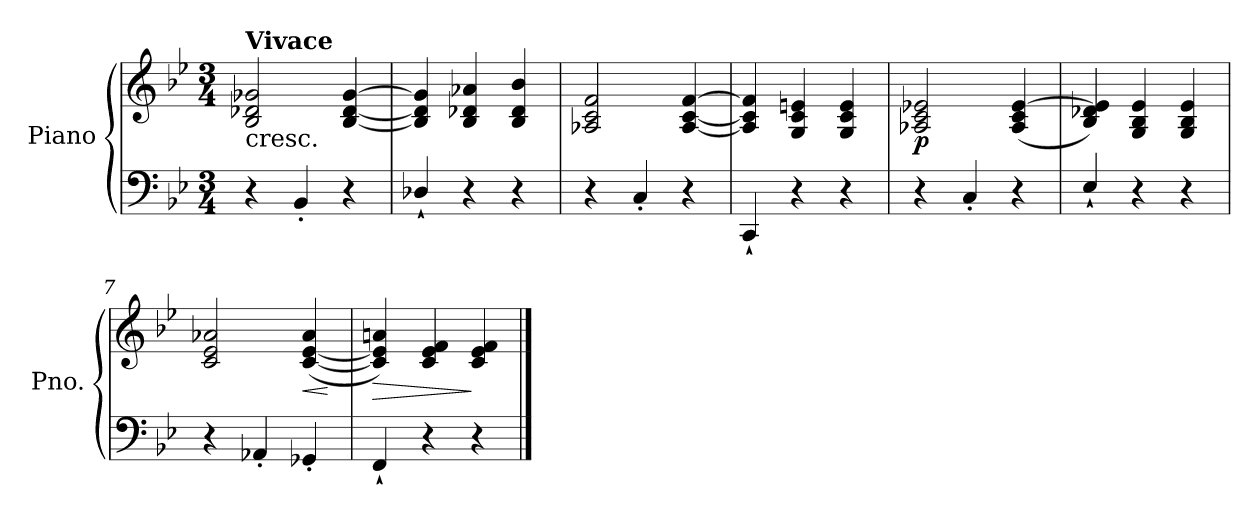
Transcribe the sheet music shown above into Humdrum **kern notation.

**kern	**kern	**dynam
*part1	*part1	*part1
*staff2	*staff1	*staff1/2
*I"Piano	*	*
*I'Pno.	*	*
*clefF4	*clefG2	*
*k[b-e-]	*k[b-e-]	*
*M3/4	*M3/4	*
=1	=1	=1
!	!LO:TX:a:B:t=Vivace	!
!	!LO:TX:b:t=cresc.	!
4r	2B-/ 2d-X/ 2g-X/	.
4BB-'/	.	.
4r	[4B-/ [4d-/ [4g-/	.
=2	=2	=2
!	!	!LO:DY:b=2
!	!	!LO:DY:n=1:b=2
!	!	!LO:DY:n=2:b=2
4D-X`/	4B-/] 4d-/] 4g-/]	p other-dynamics f
4r	4B-/ 4d-X/ 4a-X/	.
4r	4B-/ 4d-/ 4b-/	.
=3	=3	=3
4r	2A-X/ 2c/ 2f/	.
4C'/	.	.
4r	[4A-/ [4c/ [4f/	.
=4	=4	=4
!	!	!LO:DY:b=2
!	!	!LO:DY:n=1:b=2
!	!	!LO:DY:n=2:b=2
4CC`/	4A-/] 4c/] 4f/]	p other-dynamics f
4r	4G/ 4c/ 4en/	.
4r	4G/ 4c/ 4e/	.
=5	=5	=5
!	!	!LO:DY:b
4r	2A-X/ 2c/ 2e-X/	p
4C'/	.	.
4r	(<4A-/ 4c/ [4e-/	.
=6	=6	=6
4E-`/	4B-/ 4d-X/ 4e-/])	.
4r	4G/ 4B-/ 4e-/	.
4r	4G/ 4B-/ 4e-/	.
=7	=7	=7
4r	2c/ 2e-/ 2a-X/	.
4AA-X'/	.	.
!	!	!LO:HP:b
4GG-X'/	(>[4c/ [4e-/ 4a-/	<
.	.	[
=8	=8	=8
!	!	!LO:HP:b
4FF`/	4c/] 4e-/] 4an/)	>
4r	4c/ 4e-/ 4f/	.
4r	4c/ 4e-/ 4f/	]
==	==	==
*-	*-	*-
